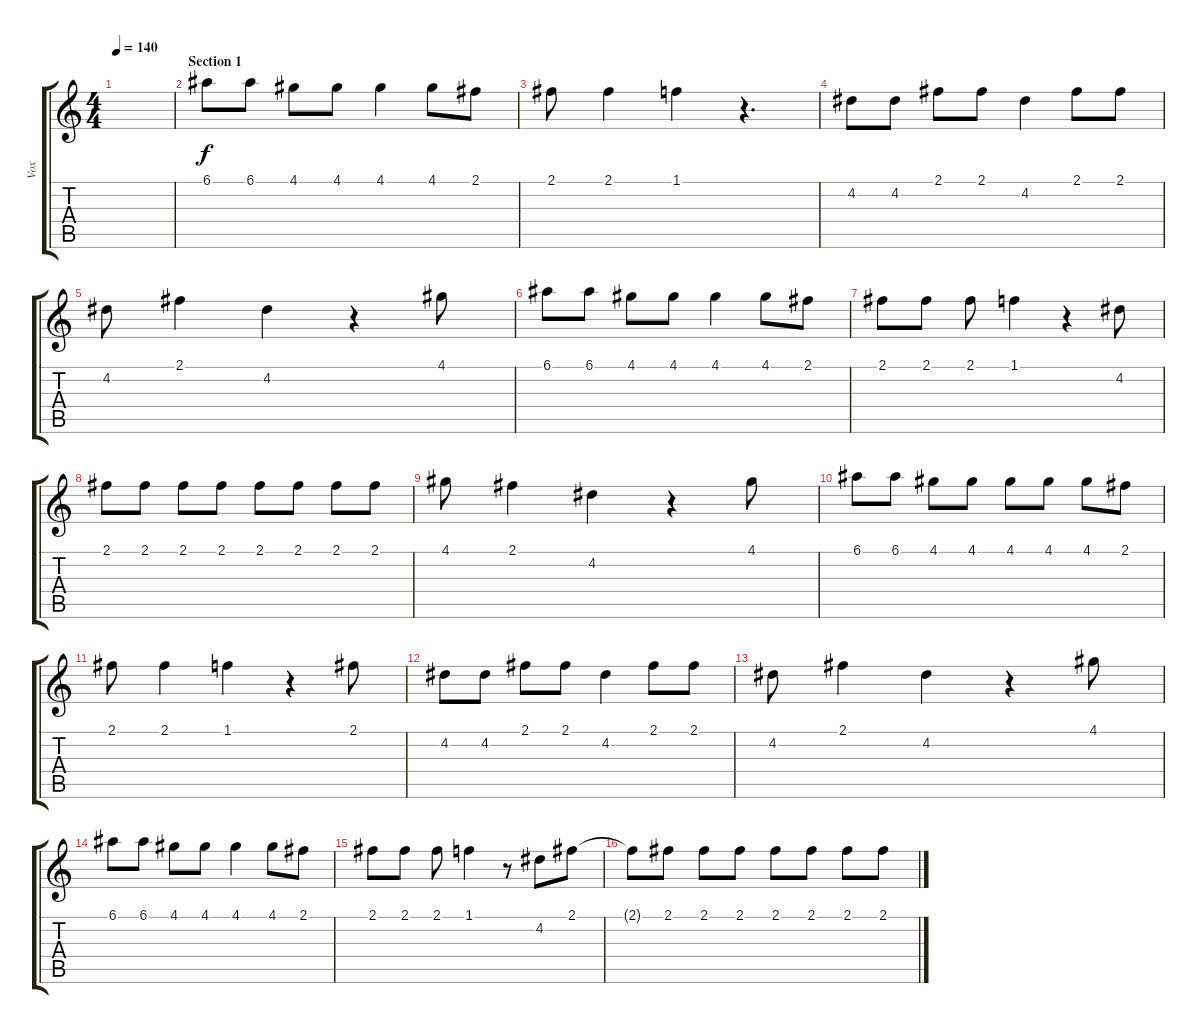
\track ("Vox" "Vox") {instrument distortionguitar}
\staff {score tabs}
\tuning (E4 B3 G3 D3 A2 E2) {hide}
\ts (4 4)
\tempo 140
\clef g2
\ks c
|
\section ("" "Section 1")
6.1.8 6.1.8 4.1.8 4.1.8 4.1.4 4.1.8 2.1.8 |
2.1.8 2.1.4 1.1.4 r.4{d} |
4.2.8 4.2.8 2.1.8 2.1.8 4.2.4 2.1.8 2.1.8 |
4.2.8 2.1.4 4.2.4 r.4 4.1.8 |
6.1.8 6.1.8 4.1.8 4.1.8 4.1.4 4.1.8 2.1.8 |
2.1.8 2.1.8 2.1.8 1.1.4 r.4 4.2.8 |
2.1.8 2.1.8 2.1.8 2.1.8 2.1.8 2.1.8 2.1.8 2.1.8 |
4.1.8 2.1.4 4.2.4 r.4 4.1.8 |
6.1.8 6.1.8 4.1.8 4.1.8 4.1.8 4.1.8 4.1.8 2.1.8 |
2.1.8 2.1.4 1.1.4 r.4 2.1.8 |
4.2.8 4.2.8 2.1.8 2.1.8 4.2.4 2.1.8 2.1.8 |
4.2.8 2.1.4 4.2.4 r.4 4.1.8 |
6.1.8 6.1.8 4.1.8 4.1.8 4.1.4 4.1.8 2.1.8 |
2.1.8 2.1.8 2.1.8 1.1.4 r.8 4.2.8 2.1.8 |
2.1{t}.8 2.1.8 2.1.8 2.1.8 2.1.8 2.1.8 2.1.8 2.1.8
